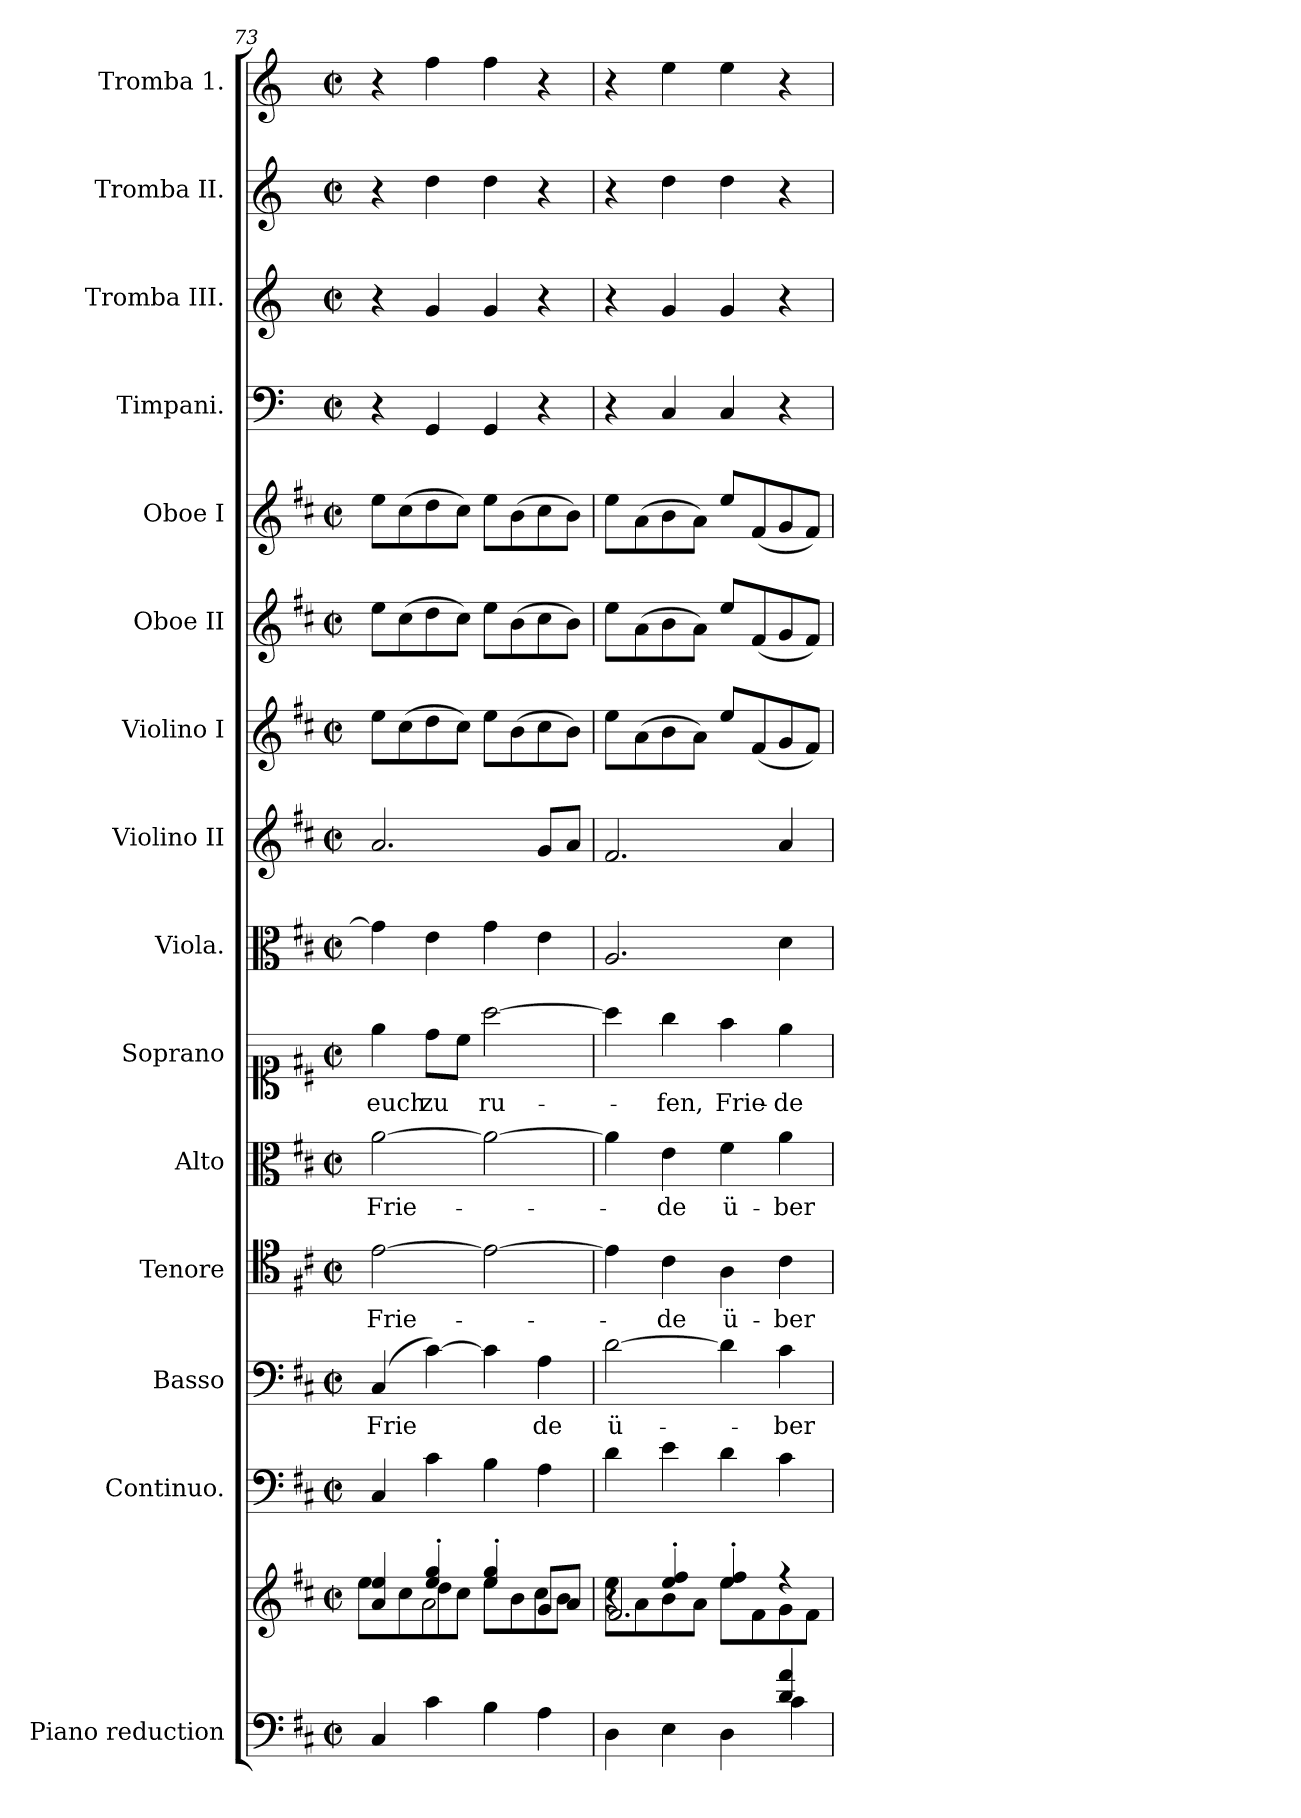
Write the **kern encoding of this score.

**kern	**kern	**kern	**kern	**text	**kern	**text	**kern	**text	**kern	**text	**kern	**kern	**kern	**kern	**kern	**kern	**kern	**kern	**kern
*part15	*part15	*part14	*part13	*part13	*part12	*part12	*part11	*part11	*part10	*part10	*part9	*part8	*part7	*part6	*part5	*part4	*part3	*part2	*part1
*staff16	*staff15	*staff14	*staff13	*staff13	*staff12	*staff12	*staff11	*staff11	*staff10	*staff10	*staff9	*staff8	*staff7	*staff6	*staff5	*staff4	*staff3	*staff2	*staff1
*I"Piano reduction	*	*I"Continuo.	*I"Basso	*	*I"Tenore	*	*I"Alto	*	*I"Soprano	*	*I"Viola.	*I"Violino II	*I"Violino I	*I"Oboe II	*I"Oboe I	*I"Timpani.	*I"Tromba III.	*I"Tromba II.	*I"Tromba 1.
*I'Pno	*	*	*	*	*	*	*	*	*	*	*I'Vla	*	*I'Vln	*I'Ob	*I'Ob	*I'Timp	*	*	*
*clefF4	*clefG2	*clefF4	*clefF4	*	*clefC4	*	*clefC3	*	*clefC1	*	*clefC3	*clefG2	*clefG2	*clefG2	*clefG2	*clefF4	*clefG2	*clefG2	*clefG2
*	*	*	*	*	*	*	*	*	*	*	*	*	*	*	*	*ITrd-1c-2	*ITrd-1c-2	*ITrd-1c-2	*ITrd-1c-2
*k[f#c#]	*k[f#c#]	*k[f#c#]	*k[f#c#]	*	*k[f#c#]	*	*k[f#c#]	*	*k[f#c#]	*	*k[f#c#]	*k[f#c#]	*k[f#c#]	*k[f#c#]	*k[f#c#]	*k[f#c#]	*k[f#c#]	*k[f#c#]	*k[f#c#]
*M2/2	*M2/2	*M2/2	*M2/2	*	*M2/2	*	*M2/2	*	*M2/2	*	*M2/2	*M2/2	*M2/2	*M2/2	*M2/2	*M2/2	*M2/2	*M2/2	*M2/2
*met(c|)	*met(c|)	*met(c|)	*met(c|)	*	*met(c|)	*	*met(c|)	*	*met(c|)	*	*met(c|)	*met(c|)	*met(c|)	*met(c|)	*met(c|)	*met(c|)	*met(c|)	*met(c|)	*met(c|)
=73	=73	=73	=73	=73	=73	=73	=73	=73	=73	=73	=73	=73	=73	=73	=73	=73	=73	=73	=73
*	*^	*	*	*	*	*	*	*	*	*	*	*	*	*	*	*	*	*	*
*	*	*^	*	*	*	*	*	*	*	*	*	*	*	*	*	*	*	*	*	*
!	!	!	!	!	!	!LO:LY:b	!	!LO:LY:b	!	!LO:LY:b	!	!LO:LY:b	!	!	!	!	!	!	!	!	!
4C#/	4a/ 4ee/	8ee\L	4ryy	4C#/	(4C#/	-Frie	[2e\	-Frie-	[2a\	-Frie-	4ee\	euch	4g\]	2.a/	8ee\L	8ee\L	8ee\L	4r	4r	4r	4r
.	.	8cc#\	.	.	.	.	.	.	.	.	.	.	.	.	(8cc#\	(8cc#\	(8cc#\	.	.	.	.
!	!	!	!	!	!	!	!	!	!	!	!	!LO:LY:b	!	!	!	!	!	!	!	!	!
4c#\	4ee/' 4gg/'	8dd\	2a\	4c#\	[4c#\)	.	.	.	.	.	8dd\L	zu	4e\	.	8dd\	8dd\	8dd\	4AA/	4a/	4ee\	4gg\
.	.	8cc#\J	.	.	.	.	.	.	.	.	8cc#\J	.	.	.	8cc#\J)	8cc#\J)	8cc#\J)	.	.	.	.
!	!	!	!	!	!	!	!	!	!	!	!	!LO:LY:b	!	!	!	!	!	!	!	!	!
4B\	4ee/' 4gg/'	8ee\L	.	4B\	4c#\]	.	2e\_	.	2a\_	.	[2aa\	ru-	4g\	.	8ee\L	8ee\L	8ee\L	4AA/	4a/	4ee\	4gg\
.	.	8b\	.	.	.	.	.	.	.	.	.	.	.	.	(8b\	(8b\	(8b\	.	.	.	.
!	!	!	!	!	!	!LO:LY:b	!	!	!	!	!	!	!	!	!	!	!	!	!	!	!
4A\	8g/L	8cc#\	4ryy	4A\	4A\	de	.	.	.	.	.	.	4e\	8g/L	8cc#\	8cc#\	8cc#\	4r	4r	4r	4r
.	8a/J	8b\J	.	.	.	.	.	.	.	.	.	.	.	8a/J	8b\J)	8b\J)	8b\J)	.	.	.	.
=74	=74	=74	=74	=74	=74	=74	=74	=74	=74	=74	=74	=74	=74	=74	=74	=74	=74	=74	=74	=74	=74
*^	*	*	*	*	*	*	*	*	*	*	*	*	*	*	*	*	*	*	*	*	*
!	!	!	!	!	!	!	!LO:LY:b	!	!	!	!	!	!	!	!	!	!	!	!	!	!	!
2.ryy	4D\	4r	8ee\L	2.f#/	4d\	[2d\	ü-	4e\]	.	4a\]	.	4aa\]	.	2.A/	2.f#/	8ee\L	8ee\L	8ee\L	4r	4r	4r	4r
.	.	.	8a\	.	.	.	.	.	.	.	.	.	.	.	.	(8a\	(8a\	(8a\	.	.	.	.
!	!	!	!	!	!	!	!	!	!LO:LY:b	!	!LO:LY:b	!	!LO:LY:b	!	!	!	!	!	!	!	!	!
.	4E\	4ee/' 4ff#/'	8b\	.	4e\	.	.	4c#\	de	4e\	de	4gg\	-fen,	.	.	8b\	8b\	8b\	4D/	4a/	4ee\	4ff#\
.	.	.	8a\J	.	.	.	.	.	.	.	.	.	.	.	.	8a\J)	8a\J)	8a\J)	.	.	.	.
!	!	!	!	!	!	!	!	!	!LO:LY:b	!	!LO:LY:b	!	!LO:LY:b	!	!	!	!	!	!	!	!	!
.	4D\	4ee/' 4ff#/'	8ee\L	.	4d\	4d\]	.	4A\	ü-	4f#\	ü-	4ff#\	Frie-	.	.	8ee/L	8ee/L	8ee/L	4D/	4a/	4ee\	4ff#\
.	.	.	8f#\	.	.	.	.	.	.	.	.	.	.	.	.	(8f#/	(8f#/	(8f#/	.	.	.	.
!	!	!	!	!	!	!	!LO:LY:b	!	!LO:LY:b	!	!LO:LY:b	!	!LO:LY:b	!	!	!	!	!	!	!	!	!
4d/ 4a/	4c#\	4r	8g\	4ryy	4c#\	4c#\	-ber	4c#\	-ber	4a\	-ber	4ee\	-de	4d\	4a/	8g/	8g/	8g/	4r	4r	4r	4r
.	.	.	8f#\J	.	.	.	.	.	.	.	.	.	.	.	.	8f#/J)	8f#/J)	8f#/J)	.	.	.	.
*v	*v	*	*	*	*	*	*	*	*	*	*	*	*	*	*	*	*	*	*	*	*	*
*	*v	*v	*v	*	*	*	*	*	*	*	*	*	*	*	*	*	*	*	*	*	*
=	=	=	=	=	=	=	=	=	=	=	=	=	=	=	=	=	=	=	=
*-	*-	*-	*-	*-	*-	*-	*-	*-	*-	*-	*-	*-	*-	*-	*-	*-	*-	*-	*-
